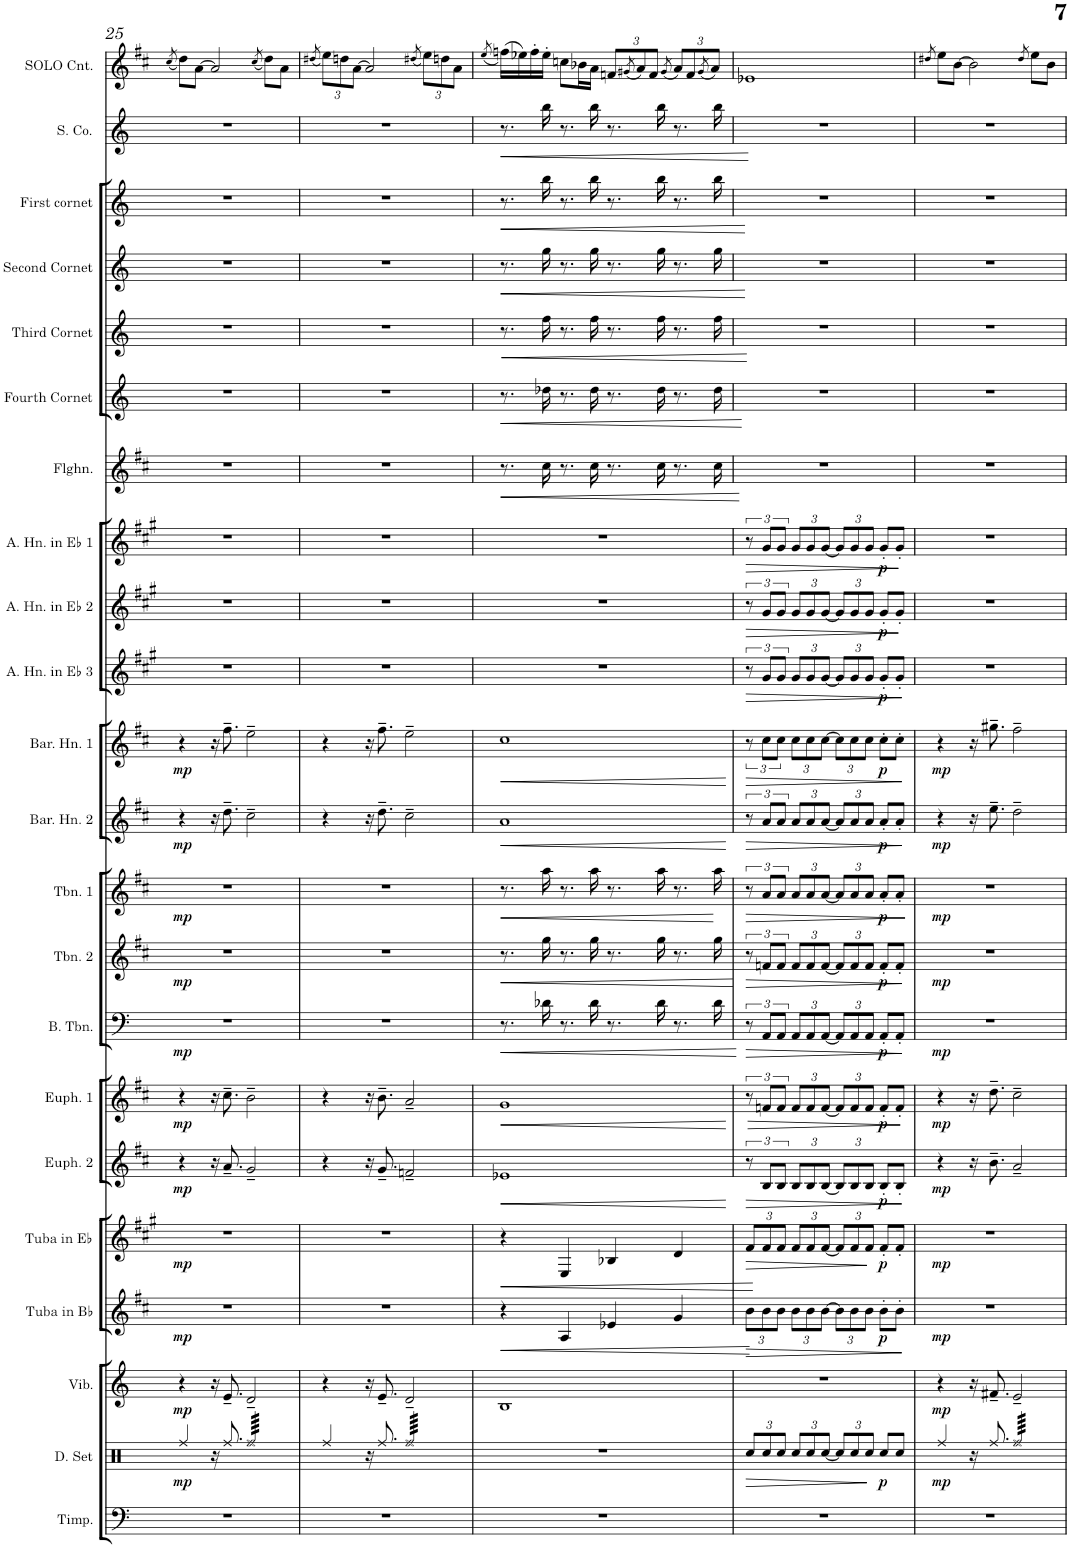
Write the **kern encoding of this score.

**kern	**kern	**dynam	**kern	**dynam	**kern	**dynam	**kern	**dynam	**kern	**dynam	**kern	**dynam	**kern	**dynam	**kern	**dynam	**kern	**dynam	**kern	**dynam	**kern	**dynam	**kern	**dynam	**kern	**dynam	**kern	**dynam	**kern	**dynam	**kern	**dynam	**kern	**dynam	**kern	**dynam	**kern	**dynam	**kern	**dynam	**kern
*part22	*part21	*part21	*part20	*part20	*part19	*part19	*part18	*part18	*part17	*part17	*part16	*part16	*part15	*part15	*part14	*part14	*part13	*part13	*part12	*part12	*part11	*part11	*part10	*part10	*part9	*part9	*part8	*part8	*part7	*part7	*part6	*part6	*part5	*part5	*part4	*part4	*part3	*part3	*part2	*part2	*part1
*staff22	*staff21	*staff21	*staff20	*staff20	*staff19	*staff19	*staff18	*staff18	*staff17	*staff17	*staff16	*staff16	*staff15	*staff15	*staff14	*staff14	*staff13	*staff13	*staff12	*staff12	*staff11	*staff11	*staff10	*staff10	*staff9	*staff9	*staff8	*staff8	*staff7	*staff7	*staff6	*staff6	*staff5	*staff5	*staff4	*staff4	*staff3	*staff3	*staff2	*staff2	*staff1
*I"Timpani	*I"Drumset	*	*I"Vibraphone	*	*I"Tuba in Bb	*	*I"Tuba in Eb	*	*I"Euphonium 2	*	*I"Euphonium 1	*	*I"Bass Trombone	*	*I"Trombone 2	*	*I"Trombone 1	*	*I"Baritone Horn 2	*	*I"Baritone Horn 1	*	*I"Alto Horn in Eb 3	*	*I"Alto Horn in Eb 2	*	*I"Alto Horn in Eb 1	*	*I"Flugelhorn	*	*I"Fourth Cornet	*	*I"Third Cornet	*	*I"Second Cornet	*	*I"First Cornet	*	*I"Soprano Cornet	*	*I"SOLO Cornet
*I'Timp.	*I'D. Set	*	*I'Vib.	*	*I'Tuba in Bb	*	*I'Tuba in Eb	*	*I'Euph. 2	*	*I'Euph. 1	*	*I'B. Tbn.	*	*I'Tbn. 2	*	*I'Tbn. 1	*	*I'Bar. Hn. 2	*	*I'Bar. Hn. 1	*	*I'A. Hn. in Eb 3	*	*I'A. Hn. in Eb 2	*	*I'A. Hn. in Eb 1	*	*I'Flghn.	*	*I'Fourth Cornet	*	*I'Third Cornet	*	*I'Second Cornet	*	*I'First cornet	*	*I'S. Co.	*	*I'SOLO Cnt.
!!LO:PB:g=z
*clefF4	*clefX	*	*clefG2	*	*clefG2	*	*clefG2	*	*clefG2	*	*clefG2	*	*clefF4	*	*clefG2	*	*clefG2	*	*clefG2	*	*clefG2	*	*clefG2	*	*clefG2	*	*clefG2	*	*clefG2	*	*clefG2	*	*clefG2	*	*clefG2	*	*clefG2	*	*clefG2	*	*clefG2
*	*	*	*	*	*Trd15c26	*	*Trd12c21	*	*Trd8c14	*	*Trd8c14	*	*	*	*Trd8c14	*	*Trd8c14	*	*Trd8c14	*	*Trd8c14	*	*Trd5c9	*	*Trd5c9	*	*Trd5c9	*	*Trd1c2	*	*Trd1c2	*	*Trd1c2	*	*Trd1c2	*	*Trd1c2	*	*Trd1c2	*	*Trd1c2
*k[]	*k[]	*	*k[]	*	*k[f#c#]	*	*k[f#c#g#]	*	*k[f#c#]	*	*k[f#c#]	*	*k[]	*	*k[f#c#]	*	*k[f#c#]	*	*k[f#c#]	*	*k[f#c#]	*	*k[f#c#g#]	*	*k[f#c#g#]	*	*k[f#c#g#]	*	*k[f#c#]	*	*k[]	*	*k[]	*	*k[]	*	*k[]	*	*k[]	*	*k[f#c#]
*M4/4	*M4/4	*	*M4/4	*	*M4/4	*	*M4/4	*	*M4/4	*	*M4/4	*	*M4/4	*	*M4/4	*	*M4/4	*	*M4/4	*	*M4/4	*	*M4/4	*	*M4/4	*	*M4/4	*	*M4/4	*	*M4/4	*	*M4/4	*	*M4/4	*	*M4/4	*	*M4/4	*	*M4/4
=25	=25	=25	=25	=25	=25	=25	=25	=25	=25	=25	=25	=25	=25	=25	=25	=25	=25	=25	=25	=25	=25	=25	=25	=25	=25	=25	=25	=25	=25	=25	=25	=25	=25	=25	=25	=25	=25	=25	=25	=25	=25
.	.	.	.	.	.	.	.	.	.	.	.	.	.	.	.	.	.	.	.	.	.	.	.	.	.	.	.	.	.	.	.	.	.	.	.	.	.	.	.	.	(8qcc#/
!	!	!LO:DY:b	!	!LO:DY:b	!	!LO:DY:b	!	!LO:DY:b	!	!LO:DY:b	!	!LO:DY:b	!	!LO:DY:b	!	!LO:DY:b	!	!LO:DY:b	!	!LO:DY:b	!	!LO:DY:b	!	!	!	!	!	!	!	!	!	!	!	!	!	!	!	!	!	!	!
1r	4Rff/	mp	4r	mp	1r	mp	1r	mp	4r	mp	4r	mp	1r	mp	1r	mp	1r	mp	4r	mp	4r	mp	1r	.	1r	.	1r	.	1r	.	1r	.	1r	.	1r	.	1r	.	1r	.	8dd\L)
.	.	.	.	.	.	.	.	.	.	.	.	.	.	.	.	.	.	.	.	.	.	.	.	.	.	.	.	.	.	.	.	.	.	.	.	.	.	.	.	.	[8a\J
.	16r	.	16r	.	.	.	.	.	16r	.	16r	.	.	.	.	.	.	.	16r	.	16r	.	.	.	.	.	.	.	.	.	.	.	.	.	.	.	.	.	.	.	2a/]
.	8.Rff/	.	8.e~/	.	.	.	.	.	8.a~/	.	8.cc#~\	.	.	.	.	.	.	.	8.dd~\	.	8.ff#~\	.	.	.	.	.	.	.	.	.	.	.	.	.	.	.	.	.	.	.	.
*	*tremolo	*	*	*	*	*	*	*	*	*	*	*	*	*	*	*	*	*	*	*	*	*	*	*	*	*	*	*	*	*	*	*	*	*	*	*	*	*	*	*	*
.	64Rff/LLLL	.	2d~/	.	.	.	.	.	2g~/	.	2b~\	.	.	.	.	.	.	.	2cc#~\	.	2ee~\	.	.	.	.	.	.	.	.	.	.	.	.	.	.	.	.	.	.	.	.
.	64Rff/	.	.	.	.	.	.	.	.	.	.	.	.	.	.	.	.	.	.	.	.	.	.	.	.	.	.	.	.	.	.	.	.	.	.	.	.	.	.	.	.
.	64Rff/	.	.	.	.	.	.	.	.	.	.	.	.	.	.	.	.	.	.	.	.	.	.	.	.	.	.	.	.	.	.	.	.	.	.	.	.	.	.	.	.
.	64Rff/	.	.	.	.	.	.	.	.	.	.	.	.	.	.	.	.	.	.	.	.	.	.	.	.	.	.	.	.	.	.	.	.	.	.	.	.	.	.	.	.
.	64Rff/	.	.	.	.	.	.	.	.	.	.	.	.	.	.	.	.	.	.	.	.	.	.	.	.	.	.	.	.	.	.	.	.	.	.	.	.	.	.	.	.
.	64Rff/	.	.	.	.	.	.	.	.	.	.	.	.	.	.	.	.	.	.	.	.	.	.	.	.	.	.	.	.	.	.	.	.	.	.	.	.	.	.	.	.
.	64Rff/	.	.	.	.	.	.	.	.	.	.	.	.	.	.	.	.	.	.	.	.	.	.	.	.	.	.	.	.	.	.	.	.	.	.	.	.	.	.	.	.
.	64Rff/	.	.	.	.	.	.	.	.	.	.	.	.	.	.	.	.	.	.	.	.	.	.	.	.	.	.	.	.	.	.	.	.	.	.	.	.	.	.	.	.
.	64Rff/	.	.	.	.	.	.	.	.	.	.	.	.	.	.	.	.	.	.	.	.	.	.	.	.	.	.	.	.	.	.	.	.	.	.	.	.	.	.	.	.
.	64Rff/	.	.	.	.	.	.	.	.	.	.	.	.	.	.	.	.	.	.	.	.	.	.	.	.	.	.	.	.	.	.	.	.	.	.	.	.	.	.	.	.
.	64Rff/	.	.	.	.	.	.	.	.	.	.	.	.	.	.	.	.	.	.	.	.	.	.	.	.	.	.	.	.	.	.	.	.	.	.	.	.	.	.	.	.
.	64Rff/	.	.	.	.	.	.	.	.	.	.	.	.	.	.	.	.	.	.	.	.	.	.	.	.	.	.	.	.	.	.	.	.	.	.	.	.	.	.	.	.
.	64Rff/	.	.	.	.	.	.	.	.	.	.	.	.	.	.	.	.	.	.	.	.	.	.	.	.	.	.	.	.	.	.	.	.	.	.	.	.	.	.	.	.
.	64Rff/	.	.	.	.	.	.	.	.	.	.	.	.	.	.	.	.	.	.	.	.	.	.	.	.	.	.	.	.	.	.	.	.	.	.	.	.	.	.	.	.
.	64Rff/	.	.	.	.	.	.	.	.	.	.	.	.	.	.	.	.	.	.	.	.	.	.	.	.	.	.	.	.	.	.	.	.	.	.	.	.	.	.	.	.
.	64Rff/	.	.	.	.	.	.	.	.	.	.	.	.	.	.	.	.	.	.	.	.	.	.	.	.	.	.	.	.	.	.	.	.	.	.	.	.	.	.	.	.
.	.	.	.	.	.	.	.	.	.	.	.	.	.	.	.	.	.	.	.	.	.	.	.	.	.	.	.	.	.	.	.	.	.	.	.	.	.	.	.	.	(8qcc#/
.	64Rff/	.	.	.	.	.	.	.	.	.	.	.	.	.	.	.	.	.	.	.	.	.	.	.	.	.	.	.	.	.	.	.	.	.	.	.	.	.	.	.	8dd\L)
.	64Rff/	.	.	.	.	.	.	.	.	.	.	.	.	.	.	.	.	.	.	.	.	.	.	.	.	.	.	.	.	.	.	.	.	.	.	.	.	.	.	.	.
.	64Rff/	.	.	.	.	.	.	.	.	.	.	.	.	.	.	.	.	.	.	.	.	.	.	.	.	.	.	.	.	.	.	.	.	.	.	.	.	.	.	.	.
.	64Rff/	.	.	.	.	.	.	.	.	.	.	.	.	.	.	.	.	.	.	.	.	.	.	.	.	.	.	.	.	.	.	.	.	.	.	.	.	.	.	.	.
.	64Rff/	.	.	.	.	.	.	.	.	.	.	.	.	.	.	.	.	.	.	.	.	.	.	.	.	.	.	.	.	.	.	.	.	.	.	.	.	.	.	.	.
.	64Rff/	.	.	.	.	.	.	.	.	.	.	.	.	.	.	.	.	.	.	.	.	.	.	.	.	.	.	.	.	.	.	.	.	.	.	.	.	.	.	.	.
.	64Rff/	.	.	.	.	.	.	.	.	.	.	.	.	.	.	.	.	.	.	.	.	.	.	.	.	.	.	.	.	.	.	.	.	.	.	.	.	.	.	.	.
.	64Rff/	.	.	.	.	.	.	.	.	.	.	.	.	.	.	.	.	.	.	.	.	.	.	.	.	.	.	.	.	.	.	.	.	.	.	.	.	.	.	.	.
.	64Rff/	.	.	.	.	.	.	.	.	.	.	.	.	.	.	.	.	.	.	.	.	.	.	.	.	.	.	.	.	.	.	.	.	.	.	.	.	.	.	.	8a\J
.	64Rff/	.	.	.	.	.	.	.	.	.	.	.	.	.	.	.	.	.	.	.	.	.	.	.	.	.	.	.	.	.	.	.	.	.	.	.	.	.	.	.	.
.	64Rff/	.	.	.	.	.	.	.	.	.	.	.	.	.	.	.	.	.	.	.	.	.	.	.	.	.	.	.	.	.	.	.	.	.	.	.	.	.	.	.	.
.	64Rff/	.	.	.	.	.	.	.	.	.	.	.	.	.	.	.	.	.	.	.	.	.	.	.	.	.	.	.	.	.	.	.	.	.	.	.	.	.	.	.	.
.	64Rff/	.	.	.	.	.	.	.	.	.	.	.	.	.	.	.	.	.	.	.	.	.	.	.	.	.	.	.	.	.	.	.	.	.	.	.	.	.	.	.	.
.	64Rff/	.	.	.	.	.	.	.	.	.	.	.	.	.	.	.	.	.	.	.	.	.	.	.	.	.	.	.	.	.	.	.	.	.	.	.	.	.	.	.	.
.	64Rff/	.	.	.	.	.	.	.	.	.	.	.	.	.	.	.	.	.	.	.	.	.	.	.	.	.	.	.	.	.	.	.	.	.	.	.	.	.	.	.	.
.	64Rff/JJJJ	.	.	.	.	.	.	.	.	.	.	.	.	.	.	.	.	.	.	.	.	.	.	.	.	.	.	.	.	.	.	.	.	.	.	.	.	.	.	.	.
*	*Xtremolo	*	*	*	*	*	*	*	*	*	*	*	*	*	*	*	*	*	*	*	*	*	*	*	*	*	*	*	*	*	*	*	*	*	*	*	*	*	*	*	*
=26	=26	=26	=26	=26	=26	=26	=26	=26	=26	=26	=26	=26	=26	=26	=26	=26	=26	=26	=26	=26	=26	=26	=26	=26	=26	=26	=26	=26	=26	=26	=26	=26	=26	=26	=26	=26	=26	=26	=26	=26	=26
.	.	.	.	.	.	.	.	.	.	.	.	.	.	.	.	.	.	.	.	.	.	.	.	.	.	.	.	.	.	.	.	.	.	.	.	.	.	.	.	.	(8qdd#X/
*	*	*	*	*	*	*	*	*	*	*	*	*	*	*	*	*	*	*	*	*	*	*	*	*	*	*	*	*	*	*	*	*	*	*	*	*	*	*	*	*	*Xbrackettup
1r	4Rff/	.	4r	.	1r	.	1r	.	4r	.	4r	.	1r	.	1r	.	1r	.	4r	.	4r	.	1r	.	1r	.	1r	.	1r	.	1r	.	1r	.	1r	.	1r	.	1r	.	12ee\L)
.	.	.	.	.	.	.	.	.	.	.	.	.	.	.	.	.	.	.	.	.	.	.	.	.	.	.	.	.	.	.	.	.	.	.	.	.	.	.	.	.	12ddn\
.	.	.	.	.	.	.	.	.	.	.	.	.	.	.	.	.	.	.	.	.	.	.	.	.	.	.	.	.	.	.	.	.	.	.	.	.	.	.	.	.	[12a\J
.	16r	.	16r	.	.	.	.	.	16r	.	16r	.	.	.	.	.	.	.	16r	.	16r	.	.	.	.	.	.	.	.	.	.	.	.	.	.	.	.	.	.	.	2a/]
.	8.Rff/	.	8.e~/	.	.	.	.	.	8.g~/	.	8.b~\	.	.	.	.	.	.	.	8.dd~\	.	8.ff#~\	.	.	.	.	.	.	.	.	.	.	.	.	.	.	.	.	.	.	.	.
*	*tremolo	*	*	*	*	*	*	*	*	*	*	*	*	*	*	*	*	*	*	*	*	*	*	*	*	*	*	*	*	*	*	*	*	*	*	*	*	*	*	*	*
.	64Rff/LLLL	.	2d~/	.	.	.	.	.	2fn~/	.	2a~/	.	.	.	.	.	.	.	2cc#~\	.	2ee~\	.	.	.	.	.	.	.	.	.	.	.	.	.	.	.	.	.	.	.	.
.	64Rff/	.	.	.	.	.	.	.	.	.	.	.	.	.	.	.	.	.	.	.	.	.	.	.	.	.	.	.	.	.	.	.	.	.	.	.	.	.	.	.	.
.	64Rff/	.	.	.	.	.	.	.	.	.	.	.	.	.	.	.	.	.	.	.	.	.	.	.	.	.	.	.	.	.	.	.	.	.	.	.	.	.	.	.	.
.	64Rff/	.	.	.	.	.	.	.	.	.	.	.	.	.	.	.	.	.	.	.	.	.	.	.	.	.	.	.	.	.	.	.	.	.	.	.	.	.	.	.	.
.	64Rff/	.	.	.	.	.	.	.	.	.	.	.	.	.	.	.	.	.	.	.	.	.	.	.	.	.	.	.	.	.	.	.	.	.	.	.	.	.	.	.	.
.	64Rff/	.	.	.	.	.	.	.	.	.	.	.	.	.	.	.	.	.	.	.	.	.	.	.	.	.	.	.	.	.	.	.	.	.	.	.	.	.	.	.	.
.	64Rff/	.	.	.	.	.	.	.	.	.	.	.	.	.	.	.	.	.	.	.	.	.	.	.	.	.	.	.	.	.	.	.	.	.	.	.	.	.	.	.	.
.	64Rff/	.	.	.	.	.	.	.	.	.	.	.	.	.	.	.	.	.	.	.	.	.	.	.	.	.	.	.	.	.	.	.	.	.	.	.	.	.	.	.	.
.	64Rff/	.	.	.	.	.	.	.	.	.	.	.	.	.	.	.	.	.	.	.	.	.	.	.	.	.	.	.	.	.	.	.	.	.	.	.	.	.	.	.	.
.	64Rff/	.	.	.	.	.	.	.	.	.	.	.	.	.	.	.	.	.	.	.	.	.	.	.	.	.	.	.	.	.	.	.	.	.	.	.	.	.	.	.	.
.	64Rff/	.	.	.	.	.	.	.	.	.	.	.	.	.	.	.	.	.	.	.	.	.	.	.	.	.	.	.	.	.	.	.	.	.	.	.	.	.	.	.	.
.	64Rff/	.	.	.	.	.	.	.	.	.	.	.	.	.	.	.	.	.	.	.	.	.	.	.	.	.	.	.	.	.	.	.	.	.	.	.	.	.	.	.	.
.	64Rff/	.	.	.	.	.	.	.	.	.	.	.	.	.	.	.	.	.	.	.	.	.	.	.	.	.	.	.	.	.	.	.	.	.	.	.	.	.	.	.	.
.	64Rff/	.	.	.	.	.	.	.	.	.	.	.	.	.	.	.	.	.	.	.	.	.	.	.	.	.	.	.	.	.	.	.	.	.	.	.	.	.	.	.	.
.	64Rff/	.	.	.	.	.	.	.	.	.	.	.	.	.	.	.	.	.	.	.	.	.	.	.	.	.	.	.	.	.	.	.	.	.	.	.	.	.	.	.	.
.	64Rff/	.	.	.	.	.	.	.	.	.	.	.	.	.	.	.	.	.	.	.	.	.	.	.	.	.	.	.	.	.	.	.	.	.	.	.	.	.	.	.	.
.	.	.	.	.	.	.	.	.	.	.	.	.	.	.	.	.	.	.	.	.	.	.	.	.	.	.	.	.	.	.	.	.	.	.	.	.	.	.	.	.	(8qdd#X/
.	64Rff/	.	.	.	.	.	.	.	.	.	.	.	.	.	.	.	.	.	.	.	.	.	.	.	.	.	.	.	.	.	.	.	.	.	.	.	.	.	.	.	12ee\L)
.	64Rff/	.	.	.	.	.	.	.	.	.	.	.	.	.	.	.	.	.	.	.	.	.	.	.	.	.	.	.	.	.	.	.	.	.	.	.	.	.	.	.	.
.	64Rff/	.	.	.	.	.	.	.	.	.	.	.	.	.	.	.	.	.	.	.	.	.	.	.	.	.	.	.	.	.	.	.	.	.	.	.	.	.	.	.	.
.	64Rff/	.	.	.	.	.	.	.	.	.	.	.	.	.	.	.	.	.	.	.	.	.	.	.	.	.	.	.	.	.	.	.	.	.	.	.	.	.	.	.	.
.	64Rff/	.	.	.	.	.	.	.	.	.	.	.	.	.	.	.	.	.	.	.	.	.	.	.	.	.	.	.	.	.	.	.	.	.	.	.	.	.	.	.	.
.	64Rff/	.	.	.	.	.	.	.	.	.	.	.	.	.	.	.	.	.	.	.	.	.	.	.	.	.	.	.	.	.	.	.	.	.	.	.	.	.	.	.	.
.	.	.	.	.	.	.	.	.	.	.	.	.	.	.	.	.	.	.	.	.	.	.	.	.	.	.	.	.	.	.	.	.	.	.	.	.	.	.	.	.	12ddn\
.	64Rff/	.	.	.	.	.	.	.	.	.	.	.	.	.	.	.	.	.	.	.	.	.	.	.	.	.	.	.	.	.	.	.	.	.	.	.	.	.	.	.	.
.	64Rff/	.	.	.	.	.	.	.	.	.	.	.	.	.	.	.	.	.	.	.	.	.	.	.	.	.	.	.	.	.	.	.	.	.	.	.	.	.	.	.	.
.	64Rff/	.	.	.	.	.	.	.	.	.	.	.	.	.	.	.	.	.	.	.	.	.	.	.	.	.	.	.	.	.	.	.	.	.	.	.	.	.	.	.	.
.	64Rff/	.	.	.	.	.	.	.	.	.	.	.	.	.	.	.	.	.	.	.	.	.	.	.	.	.	.	.	.	.	.	.	.	.	.	.	.	.	.	.	.
.	64Rff/	.	.	.	.	.	.	.	.	.	.	.	.	.	.	.	.	.	.	.	.	.	.	.	.	.	.	.	.	.	.	.	.	.	.	.	.	.	.	.	.
.	.	.	.	.	.	.	.	.	.	.	.	.	.	.	.	.	.	.	.	.	.	.	.	.	.	.	.	.	.	.	.	.	.	.	.	.	.	.	.	.	12a\J
.	64Rff/	.	.	.	.	.	.	.	.	.	.	.	.	.	.	.	.	.	.	.	.	.	.	.	.	.	.	.	.	.	.	.	.	.	.	.	.	.	.	.	.
.	64Rff/	.	.	.	.	.	.	.	.	.	.	.	.	.	.	.	.	.	.	.	.	.	.	.	.	.	.	.	.	.	.	.	.	.	.	.	.	.	.	.	.
.	64Rff/	.	.	.	.	.	.	.	.	.	.	.	.	.	.	.	.	.	.	.	.	.	.	.	.	.	.	.	.	.	.	.	.	.	.	.	.	.	.	.	.
.	64Rff/	.	.	.	.	.	.	.	.	.	.	.	.	.	.	.	.	.	.	.	.	.	.	.	.	.	.	.	.	.	.	.	.	.	.	.	.	.	.	.	.
.	64Rff/JJJJ	.	.	.	.	.	.	.	.	.	.	.	.	.	.	.	.	.	.	.	.	.	.	.	.	.	.	.	.	.	.	.	.	.	.	.	.	.	.	.	.
*	*Xtremolo	*	*	*	*	*	*	*	*	*	*	*	*	*	*	*	*	*	*	*	*	*	*	*	*	*	*	*	*	*	*	*	*	*	*	*	*	*	*	*	*
=27	=27	=27	=27	=27	=27	=27	=27	=27	=27	=27	=27	=27	=27	=27	=27	=27	=27	=27	=27	=27	=27	=27	=27	=27	=27	=27	=27	=27	=27	=27	=27	=27	=27	=27	=27	=27	=27	=27	=27	=27	=27
.	.	.	.	.	.	.	.	.	.	.	.	.	.	.	.	.	.	.	.	.	.	.	.	.	.	.	.	.	.	.	.	.	.	.	.	.	.	.	.	.	(8qee/
!	!	!	!	!	!	!LO:HP:b	!	!LO:HP:b	!	!LO:HP:b	!	!LO:HP:b	!	!LO:HP:b	!	!LO:HP:b	!	!LO:HP:b	!	!LO:HP:b	!	!LO:HP:b	!	!	!	!	!	!	!	!LO:HP:b	!	!LO:HP:b	!	!LO:HP:b	!	!LO:HP:b	!	!LO:HP:b	!	!LO:HP:b	!
1r	1r	.	1B	.	4r	<	4r	<	1e-X	<	1g	<	8.r	<	8.r	<	8.r	<	1a	<	1cc#	<	1r	.	1r	.	1r	.	8.r	<	8.r	<	8.r	<	8.r	<	8.r	<	8.r	<	(16ffn\LL)
.	.	.	.	.	.	.	.	.	.	.	.	.	.	.	.	.	.	.	.	.	.	.	.	.	.	.	.	.	.	.	.	.	.	.	.	.	.	.	.	.	16ee-X\)
.	.	.	.	.	.	.	.	.	.	.	.	.	.	.	.	.	.	.	.	.	.	.	.	.	.	.	.	.	.	.	.	.	.	.	.	.	.	.	.	.	16ff'\
.	.	.	.	.	.	.	.	.	.	.	.	.	16d-X\	.	16gg\	.	16aa\	.	.	.	.	.	.	.	.	.	.	.	16cc#\	[	16dd-X\	[	16ff\	[	16gg\	[	16bb\	[	16bb\	[	16ee-'\JJ
.	.	.	.	.	4A/	[	4E/	[	.	.	.	.	8.r	[	8.r	[	8.r	.	.	.	.	.	.	.	.	.	.	.	8.r	.	8.r	.	8.r	.	8.r	.	8.r	.	8.r	.	8ccn\L
.	.	.	.	.	.	.	.	.	.	.	.	.	.	.	.	.	.	.	.	.	.	.	.	.	.	.	.	.	.	.	.	.	.	.	.	.	.	.	.	.	16b-X\L
.	.	.	.	.	.	.	.	.	.	.	.	.	16d-\	.	16gg\	.	16aa\	.	.	.	.	.	.	.	.	.	.	.	16cc#\	.	16dd-\	.	16ff\	.	16gg\	.	16bb\	.	16bb\	.	16a\JJ
.	.	.	.	.	4e-X/	.	4B-X/	.	.	.	.	.	8.r	.	8.r	.	8.r	.	.	.	.	.	.	.	.	.	.	.	8.r	.	8.r	.	8.r	.	8.r	.	8.r	.	8.r	.	12fn/L
.	.	.	.	.	.	.	.	.	.	.	.	.	.	.	.	.	.	.	.	.	.	.	.	.	.	.	.	.	.	.	.	.	.	.	.	.	.	.	.	.	(8qg#X/
.	.	.	.	.	.	.	.	.	.	.	.	.	.	.	.	.	.	.	.	.	.	.	.	.	.	.	.	.	.	.	.	.	.	.	.	.	.	.	.	.	12a/)
.	.	.	.	.	.	.	.	.	.	.	.	.	.	.	.	.	.	.	.	.	.	.	.	.	.	.	.	.	.	.	.	.	.	.	.	.	.	.	.	.	12f/J
.	.	.	.	.	.	.	.	.	.	.	.	.	16d-\	.	16gg\	.	16aa\	.	.	.	.	.	.	.	.	.	.	.	16cc#\	.	16dd-\	.	16ff\	.	16gg\	.	16bb\	.	16bb\	.	.
.	.	.	.	.	.	.	.	.	.	.	.	.	.	.	.	.	.	.	.	.	.	.	.	.	.	.	.	.	.	.	.	.	.	.	.	.	.	.	.	.	(8qg#/
.	.	.	.	.	4g/	.	4d/	.	.	.	.	.	8.r	.	8.r	.	8.r	.	.	.	.	.	.	.	.	.	.	.	8.r	.	8.r	.	8.r	.	8.r	.	8.r	.	8.r	.	12a/L)
.	.	.	.	.	.	.	.	.	.	.	.	.	.	.	.	.	.	.	.	.	.	.	.	.	.	.	.	.	.	.	.	.	.	.	.	.	.	.	.	.	12f/
.	.	.	.	.	.	.	.	.	.	.	.	.	.	.	.	.	.	.	.	.	.	.	.	.	.	.	.	.	.	.	.	.	.	.	.	.	.	.	.	.	(8qg#/
.	.	.	.	.	.	.	.	.	.	.	.	.	.	.	.	.	.	.	.	.	.	.	.	.	.	.	.	.	.	.	.	.	.	.	.	.	.	.	.	.	12a/J)
.	.	.	.	.	.	.	.	.	.	.	.	.	16d-\	.	16gg\	.	16aa\	.	.	.	.	.	.	.	.	.	.	.	16cc#\	.	16dd-\	.	16ff\	.	16gg\	.	16bb\	.	16bb\	.	.
.	.	.	.	.	.	.	.	.	.	[	.	[	.	.	.	.	.	[	.	[	.	[	.	.	.	.	.	.	.	.	.	.	.	.	.	.	.	.	.	.	.
=28	=28	=28	=28	=28	=28	=28	=28	=28	=28	=28	=28	=28	=28	=28	=28	=28	=28	=28	=28	=28	=28	=28	=28	=28	=28	=28	=28	=28	=28	=28	=28	=28	=28	=28	=28	=28	=28	=28	=28	=28	=28
*	*Xbrackettup	*	*	*	*	*	*	*	*	*	*	*	*	*	*	*	*	*	*	*	*	*	*	*	*	*	*	*	*	*	*	*	*	*	*	*	*	*	*	*	*
!	!	!LO:HP:b	!	!	!	!	!	!	!	!	!	!	!	!	!	!	!	!	!	!	!	!	!	!	!	!	!	!	!	!	!	!	!	!	!	!	!	!	!	!	!
*	*	*	*	*	*Xbrackettup	*	*	*	*	*	*	*	*	*	*	*	*	*	*	*	*	*	*	*	*	*	*	*	*	*	*	*	*	*	*	*	*	*	*	*	*
!	!	!	!	!	!	!LO:HP:b	!	!	!	!	!	!	!	!	!	!	!	!	!	!	!	!	!	!	!	!	!	!	!	!	!	!	!	!	!	!	!	!	!	!	!
*	*	*	*	*	*	*	*Xbrackettup	*	*	*	*	*	*	*	*	*	*	*	*	*	*	*	*	*	*	*	*	*	*	*	*	*	*	*	*	*	*	*	*	*	*
!	!	!	!	!	!	!	!	!LO:HP:b	!	!LO:HP:b	!	!LO:HP:b	!	!LO:HP:b	!	!LO:HP:b	!	!LO:HP:b	!	!LO:HP:b	!	!LO:HP:b	!	!LO:HP:b	!	!LO:HP:b	!	!LO:HP:b	!	!	!	!	!	!	!	!	!	!	!	!	!
1r	12Rcc/L	>	1r	.	12b\L	>	12f#/L	>	12r	>	12r	>	12r	>	12r	>	12r	>	12r	>	12r	>	12r	>	12r	>	12r	>	1r	.	1r	.	1r	.	1r	.	1r	.	1r	.	1e-X
.	12Rcc/	.	.	.	12b\	]	12f#/	.	12B/L	]	12fn/L	]	12AA/L	]	12fn/L	]	12a/L	]	12a/L	]	12cc#\L	]	12g#/L	]	12g#/L	]	12g#/L	]	.	.	.	.	.	.	.	.	.	.	.	.	.
.	12Rcc/J	.	.	.	12b\J	.	12f#/J	.	12B/J	.	12f/J	.	12AA/J	.	12f/J	.	12a/J	.	12a/J	.	12cc#\J	.	12g#/J	.	12g#/J	.	12g#/J	.	.	.	.	.	.	.	.	.	.	.	.	.	.
*	*	*	*	*	*	*	*	*	*Xbrackettup	*	*Xbrackettup	*	*Xbrackettup	*	*Xbrackettup	*	*Xbrackettup	*	*Xbrackettup	*	*Xbrackettup	*	*Xbrackettup	*	*Xbrackettup	*	*Xbrackettup	*	*	*	*	*	*	*	*	*	*	*	*	*	*
.	12Rcc/L	.	.	.	12b\L	.	12f#/L	.	12B/L	.	12f/L	.	12AA/L	.	12f/L	.	12a/L	.	12a/L	.	12cc#\L	.	12g#/L	.	12g#/L	.	12g#/L	.	.	.	.	.	.	.	.	.	.	.	.	.	.
.	12Rcc/	.	.	.	12b\	.	12f#/	.	12B/	.	12f/	.	12AA/	.	12f/	.	12a/	.	12a/	.	12cc#\	.	12g#/	.	12g#/	.	12g#/	.	.	.	.	.	.	.	.	.	.	.	.	.	.
.	[12Rcc/J	.	.	.	[12b\J	.	[12f#/J	.	[12B/J	.	[12f/J	.	[12AA/J	.	[12f/J	.	[12a/J	.	[12a/J	.	[12cc#\J	.	[12g#/J	.	[12g#/J	.	[12g#/J	.	.	.	.	.	.	.	.	.	.	.	.	.	.
.	12Rcc/L]	.	.	.	12b\L]	.	12f#/L]	.	12B/L]	.	12f/L]	.	12AA/L]	.	12f/L]	.	12a/L]	.	12a/L]	.	12cc#\L]	.	12g#/L]	.	12g#/L]	.	12g#/L]	.	.	.	.	.	.	.	.	.	.	.	.	.	.
.	12Rcc/	.	.	.	12b\	.	12f#/	.	12B/	.	12f/	.	12AA/	.	12f/	.	12a/	.	12a/	.	12cc#\	.	12g#/	.	12g#/	.	12g#/	.	.	.	.	.	.	.	.	.	.	.	.	.	.
.	12Rcc/J	.	.	.	12b\J	.	12f#/J	.	12B/J	.	12f/J	.	12AA/J	.	12f/J	.	12a/J	.	12a/J	.	12cc#\J	.	12g#/J	.	12g#/J	.	12g#/J	.	.	.	.	.	.	.	.	.	.	.	.	.	.
!	!	!LO:DY:n=1:b	!	!	!	!LO:DY:b	!	!LO:DY:n=1:b	!	!LO:DY:b	!	!LO:DY:b	!	!LO:DY:b	!	!LO:DY:b	!	!LO:DY:b	!	!LO:DY:b	!	!LO:DY:b	!	!LO:DY:b	!	!LO:DY:b	!	!LO:DY:b	!	!	!	!	!	!	!	!	!	!	!	!	!
.	8Rcc/L	] p	.	.	8b'\L	p	8f#'/L	] p	8B'/L	p	8f'/L	p	8AA'/L	p	8f'/L	p	8a'/L	p	8a'/L	p	8cc#'\L	p	8g#'/L	p	8g#'/L	p	8g#'/L	p	.	.	.	.	.	.	.	.	.	.	.	.	.
.	8Rcc/J	.	.	.	8b'\J	.	8f#'/J	.	8B'/J	.	8f'/J	.	8AA'/J	.	8f'/J	.	8a'/J	.	8a'/J	.	8cc#'\J	.	8g#'/J	.	8g#'/J	.	8g#'/J	.	.	.	.	.	.	.	.	.	.	.	.	.	.
=29	=29	=29	=29	=29	=29	=29	=29	=29	=29	=29	=29	=29	=29	=29	=29	=29	=29	=29	=29	=29	=29	=29	=29	=29	=29	=29	=29	=29	=29	=29	=29	=29	=29	=29	=29	=29	=29	=29	=29	=29	=29
.	.	.	.	.	.	.	.	.	.	.	.	.	.	.	.	.	.	.	.	.	.	.	.	.	.	.	.	.	.	.	.	.	.	.	.	.	.	.	.	.	8qdd#X/
!	!	!LO:DY:b	!	!LO:DY:b	!	!LO:DY:b	!	!LO:DY:b	!	!LO:DY:b	!	!LO:DY:b	!	!LO:DY:b	!	!LO:DY:b	!	!LO:DY:b	!	!LO:DY:b	!	!LO:DY:b	!	!	!	!	!	!	!	!	!	!	!	!	!	!	!	!	!	!	!
1r	4Rff/	mp	4r	mp	1r	mp	1r	mp	4r	mp	4r	mp	1r	mp	1r	mp	1r	mp	4r	mp	4r	mp	1r	.	1r	.	1r	.	1r	.	1r	.	1r	.	1r	.	1r	.	1r	.	8ee\L
.	.	.	.	.	.	.	.	.	.	.	.	.	.	.	.	.	.	.	.	.	.	.	.	.	.	.	.	.	.	.	.	.	.	.	.	.	.	.	.	.	[8b\J
.	16r	.	16r	.	.	.	.	.	16r	.	16r	.	.	.	.	.	.	.	16r	.	16r	.	.	.	.	.	.	.	.	.	.	.	.	.	.	.	.	.	.	.	2b\]
.	8.Rff/	.	8.f#X~/	.	.	.	.	.	8.b~\	.	8.dd~\	.	.	.	.	.	.	.	8.ee~\	.	8.gg#X~\	.	.	.	.	.	.	.	.	.	.	.	.	.	.	.	.	.	.	.	.
*	*tremolo	*	*	*	*	*	*	*	*	*	*	*	*	*	*	*	*	*	*	*	*	*	*	*	*	*	*	*	*	*	*	*	*	*	*	*	*	*	*	*	*
.	64Rff/LLLL	.	2e~/	.	.	.	.	.	2a~/	.	2cc#~\	.	.	.	.	.	.	.	2dd~\	.	2ff#~\	.	.	.	.	.	.	.	.	.	.	.	.	.	.	.	.	.	.	.	.
.	64Rff/	.	.	.	.	.	.	.	.	.	.	.	.	.	.	.	.	.	.	.	.	.	.	.	.	.	.	.	.	.	.	.	.	.	.	.	.	.	.	.	.
.	64Rff/	.	.	.	.	.	.	.	.	.	.	.	.	.	.	.	.	.	.	.	.	.	.	.	.	.	.	.	.	.	.	.	.	.	.	.	.	.	.	.	.
.	64Rff/	.	.	.	.	.	.	.	.	.	.	.	.	.	.	.	.	.	.	.	.	.	.	.	.	.	.	.	.	.	.	.	.	.	.	.	.	.	.	.	.
.	64Rff/	.	.	.	.	.	.	.	.	.	.	.	.	.	.	.	.	.	.	.	.	.	.	.	.	.	.	.	.	.	.	.	.	.	.	.	.	.	.	.	.
.	64Rff/	.	.	.	.	.	.	.	.	.	.	.	.	.	.	.	.	.	.	.	.	.	.	.	.	.	.	.	.	.	.	.	.	.	.	.	.	.	.	.	.
.	64Rff/	.	.	.	.	.	.	.	.	.	.	.	.	.	.	.	.	.	.	.	.	.	.	.	.	.	.	.	.	.	.	.	.	.	.	.	.	.	.	.	.
.	64Rff/	.	.	.	.	.	.	.	.	.	.	.	.	.	.	.	.	.	.	.	.	.	.	.	.	.	.	.	.	.	.	.	.	.	.	.	.	.	.	.	.
.	64Rff/	.	.	.	.	.	.	.	.	.	.	.	.	.	.	.	.	.	.	.	.	.	.	.	.	.	.	.	.	.	.	.	.	.	.	.	.	.	.	.	.
.	64Rff/	.	.	.	.	.	.	.	.	.	.	.	.	.	.	.	.	.	.	.	.	.	.	.	.	.	.	.	.	.	.	.	.	.	.	.	.	.	.	.	.
.	64Rff/	.	.	.	.	.	.	.	.	.	.	.	.	.	.	.	.	.	.	.	.	.	.	.	.	.	.	.	.	.	.	.	.	.	.	.	.	.	.	.	.
.	64Rff/	.	.	.	.	.	.	.	.	.	.	.	.	.	.	.	.	.	.	.	.	.	.	.	.	.	.	.	.	.	.	.	.	.	.	.	.	.	.	.	.
.	64Rff/	.	.	.	.	.	.	.	.	.	.	.	.	.	.	.	.	.	.	.	.	.	.	.	.	.	.	.	.	.	.	.	.	.	.	.	.	.	.	.	.
.	64Rff/	.	.	.	.	.	.	.	.	.	.	.	.	.	.	.	.	.	.	.	.	.	.	.	.	.	.	.	.	.	.	.	.	.	.	.	.	.	.	.	.
.	64Rff/	.	.	.	.	.	.	.	.	.	.	.	.	.	.	.	.	.	.	.	.	.	.	.	.	.	.	.	.	.	.	.	.	.	.	.	.	.	.	.	.
.	64Rff/	.	.	.	.	.	.	.	.	.	.	.	.	.	.	.	.	.	.	.	.	.	.	.	.	.	.	.	.	.	.	.	.	.	.	.	.	.	.	.	.
.	.	.	.	.	.	.	.	.	.	.	.	.	.	.	.	.	.	.	.	.	.	.	.	.	.	.	.	.	.	.	.	.	.	.	.	.	.	.	.	.	8qdd#/
.	64Rff/	.	.	.	.	.	.	.	.	.	.	.	.	.	.	.	.	.	.	.	.	.	.	.	.	.	.	.	.	.	.	.	.	.	.	.	.	.	.	.	8ee\L
.	64Rff/	.	.	.	.	.	.	.	.	.	.	.	.	.	.	.	.	.	.	.	.	.	.	.	.	.	.	.	.	.	.	.	.	.	.	.	.	.	.	.	.
.	64Rff/	.	.	.	.	.	.	.	.	.	.	.	.	.	.	.	.	.	.	.	.	.	.	.	.	.	.	.	.	.	.	.	.	.	.	.	.	.	.	.	.
.	64Rff/	.	.	.	.	.	.	.	.	.	.	.	.	.	.	.	.	.	.	.	.	.	.	.	.	.	.	.	.	.	.	.	.	.	.	.	.	.	.	.	.
.	64Rff/	.	.	.	.	.	.	.	.	.	.	.	.	.	.	.	.	.	.	.	.	.	.	.	.	.	.	.	.	.	.	.	.	.	.	.	.	.	.	.	.
.	64Rff/	.	.	.	.	.	.	.	.	.	.	.	.	.	.	.	.	.	.	.	.	.	.	.	.	.	.	.	.	.	.	.	.	.	.	.	.	.	.	.	.
.	64Rff/	.	.	.	.	.	.	.	.	.	.	.	.	.	.	.	.	.	.	.	.	.	.	.	.	.	.	.	.	.	.	.	.	.	.	.	.	.	.	.	.
.	64Rff/	.	.	.	.	.	.	.	.	.	.	.	.	.	.	.	.	.	.	.	.	.	.	.	.	.	.	.	.	.	.	.	.	.	.	.	.	.	.	.	.
.	64Rff/	.	.	.	.	.	.	.	.	.	.	.	.	.	.	.	.	.	.	.	.	.	.	.	.	.	.	.	.	.	.	.	.	.	.	.	.	.	.	.	8b\J
.	64Rff/	.	.	.	.	.	.	.	.	.	.	.	.	.	.	.	.	.	.	.	.	.	.	.	.	.	.	.	.	.	.	.	.	.	.	.	.	.	.	.	.
.	64Rff/	.	.	.	.	.	.	.	.	.	.	.	.	.	.	.	.	.	.	.	.	.	.	.	.	.	.	.	.	.	.	.	.	.	.	.	.	.	.	.	.
.	64Rff/	.	.	.	.	.	.	.	.	.	.	.	.	.	.	.	.	.	.	.	.	.	.	.	.	.	.	.	.	.	.	.	.	.	.	.	.	.	.	.	.
.	64Rff/	.	.	.	.	.	.	.	.	.	.	.	.	.	.	.	.	.	.	.	.	.	.	.	.	.	.	.	.	.	.	.	.	.	.	.	.	.	.	.	.
.	64Rff/	.	.	.	.	.	.	.	.	.	.	.	.	.	.	.	.	.	.	.	.	.	.	.	.	.	.	.	.	.	.	.	.	.	.	.	.	.	.	.	.
.	64Rff/	.	.	.	.	.	.	.	.	.	.	.	.	.	.	.	.	.	.	.	.	.	.	.	.	.	.	.	.	.	.	.	.	.	.	.	.	.	.	.	.
.	64Rff/JJJJ	.	.	.	.	.	.	.	.	.	.	.	.	.	.	.	.	.	.	.	.	.	.	.	.	.	.	.	.	.	.	.	.	.	.	.	.	.	.	.	.
*	*Xtremolo	*	*	*	*	*	*	*	*	*	*	*	*	*	*	*	*	*	*	*	*	*	*	*	*	*	*	*	*	*	*	*	*	*	*	*	*	*	*	*	*
=	=	=	=	=	=	=	=	=	=	=	=	=	=	=	=	=	=	=	=	=	=	=	=	=	=	=	=	=	=	=	=	=	=	=	=	=	=	=	=	=	=
*-	*-	*-	*-	*-	*-	*-	*-	*-	*-	*-	*-	*-	*-	*-	*-	*-	*-	*-	*-	*-	*-	*-	*-	*-	*-	*-	*-	*-	*-	*-	*-	*-	*-	*-	*-	*-	*-	*-	*-	*-	*-
